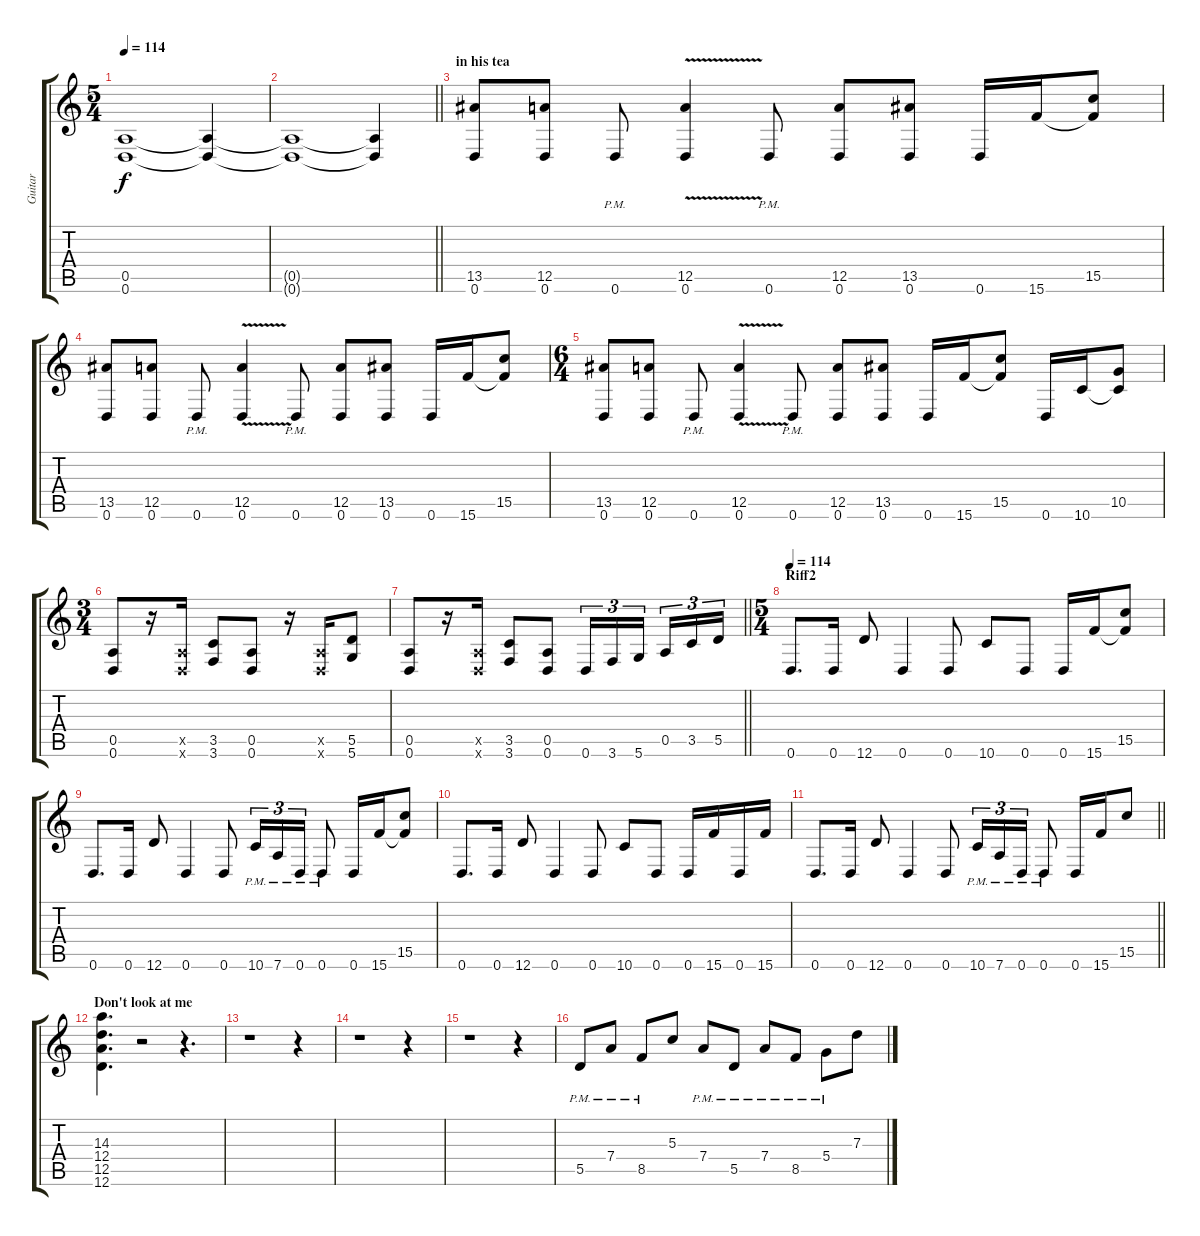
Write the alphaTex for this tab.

\track ("Guitar" "Guitar") {instrument distortionguitar}
\staff {score tabs}
\tuning (E4 B3 G3 D3 A2 D2) {hide}
\ts (5 4)
\tempo 114
\clef g2
\ks c
(0.5{t} 0.6{t}).1{dy f} (0.5{t} 0.6{t}).4 |
\barLineRight lightlight
(0.5{t} 0.6{t}).1 (0.5{t} 0.6{t}).4 |
\section ("" "in his tea")
(13.5 0.6).8{volume 16} (12.5 0.6).8 0.6{pm}.8 (12.5{v} 0.6).4 0.6{pm}.8 (12.5 0.6).8 (13.5 0.6).8 0.6.16 15.6.16 (15.5 15.6{t}).8 |
(13.5 0.6).8 (12.5 0.6).8 0.6{pm}.8 (12.5{v} 0.6).4 0.6{pm}.8 (12.5 0.6).8 (13.5 0.6).8 0.6.16 15.6.16 (15.5 15.6{t}).8 |
\ts (6 4)
(13.5 0.6).8 (12.5 0.6).8 0.6{pm}.8 (12.5{v} 0.6).4 0.6{pm}.8 (12.5 0.6).8 (13.5 0.6).8 0.6.16 15.6.16 (15.5 15.6{t}).8 0.6.16 10.6.16 (10.5 10.6{t}).8 |
\ts (3 4)
(0.5 0.6).8 r.16 (0.5{x} 0.6{x}).16 (3.5 3.6).8 (0.5 0.6).8 r.16 (0.5{x} 0.6{x}).16 (5.5 5.6).8 |
\barLineRight lightlight
(0.5 0.6).8 r.16 (0.5{x} 0.6{x}).16 (3.5 3.6).8 (0.5 0.6).8 0.6.16{tu (3 2)} 3.6.16{tu (3 2)} 5.6.16{tu (3 2) beam splitsecondary} 0.5.16{tu (3 2)} 3.5.16{tu (3 2)} 5.5.16{tu (3 2)} |
\ts (5 4)
\section ("" "Riff2")
\tempo 114
0.6.8{d} 0.6.16 12.6.8 0.6.4 0.6.8 10.6.8 0.6.8 0.6.16 15.6.16 (15.5 15.6{t}).8 |
0.6.8{d} 0.6.16 12.6.8 0.6.4 0.6.8 10.6{pm}.16{tu (3 2)} 7.6{pm}.16{tu (3 2)} 0.6{pm}.16{tu (3 2)} 0.6{pm}.8 0.6.16 15.6.16 (15.5 15.6{t}).8 |
0.6.8{d} 0.6.16 12.6.8 0.6.4 0.6.8 10.6.8 0.6.8 0.6.16 15.6.16 0.6.16 15.6.16 |
\barLineRight lightlight
0.6.8{d} 0.6.16 12.6.8 0.6.4 0.6.8 10.6{pm}.16{tu (3 2)} 7.6{pm}.16{tu (3 2)} 0.6{pm}.16{tu (3 2)} 0.6{pm}.8 0.6.16 15.6.16 15.5.8 |
\section ("" "Don't look at me")
(14.3 12.4 12.5 12.6).4{d} r.2 r.4{d} |
r.1 r.4 |
r.1 r.4 |
r.1 r.4 |
5.5{pm}.8{volume 13 balance 0} 7.4{pm}.8 8.5{pm}.8 5.3.8 7.4{pm}.8 5.5{pm}.8 7.4{pm}.8 8.5{pm}.8 5.4{pm}.8 7.3.8
